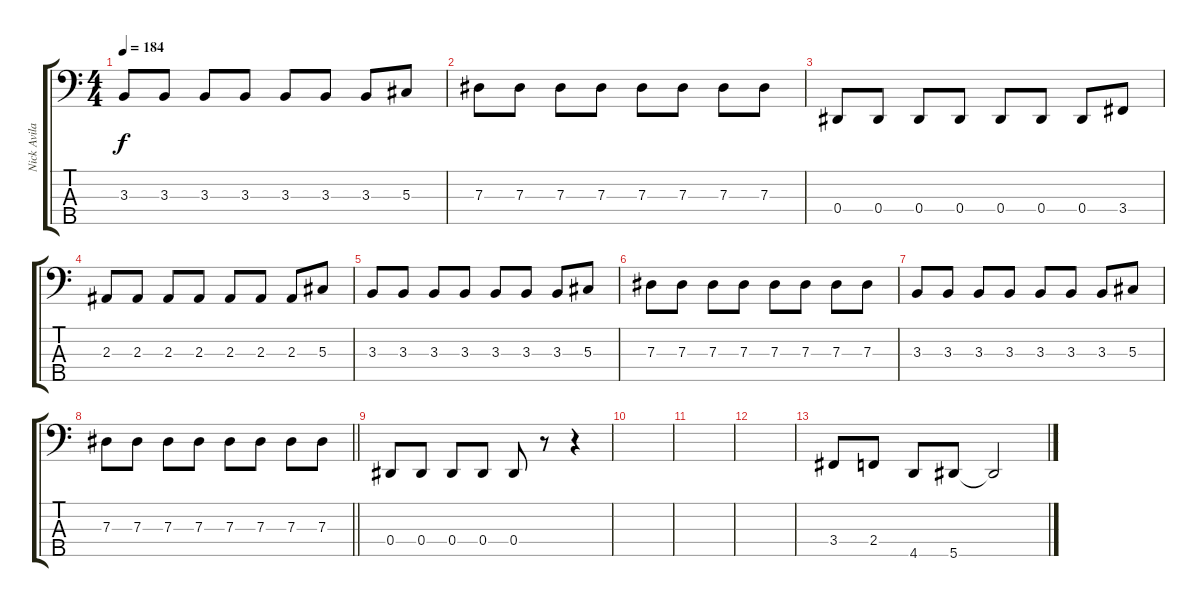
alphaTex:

\track ("Nick Avila" "Nick Avila") {instrument electricbassfinger}
\staff {score tabs}
\tuning (Gb2 Db2 Ab1 Eb1 Bb0) {hide}
\ts (4 4)
\tempo 184
\clef f4
\ks c
3.3.8{dy f} 3.3.8 3.3.8 3.3.8 3.3.8 3.3.8 3.3.8 5.3.8 |
7.3.8 7.3.8 7.3.8 7.3.8 7.3.8 7.3.8 7.3.8 7.3.8 |
0.4.8 0.4.8 0.4.8 0.4.8 0.4.8 0.4.8 0.4.8 3.4.8 |
2.3.8 2.3.8 2.3.8 2.3.8 2.3.8 2.3.8 2.3.8 5.3.8 |
3.3.8 3.3.8 3.3.8 3.3.8 3.3.8 3.3.8 3.3.8 5.3.8 |
7.3.8 7.3.8 7.3.8 7.3.8 7.3.8 7.3.8 7.3.8 7.3.8 |
3.3.8 3.3.8 3.3.8 3.3.8 3.3.8 3.3.8 3.3.8 5.3.8 |
\barLineRight lightlight
7.3.8 7.3.8 7.3.8 7.3.8 7.3.8 7.3.8 7.3.8 7.3.8 |
0.4.8 0.4.8 0.4.8 0.4.8 0.4.8 r.8 r.4 |
|
|
|
3.4.8 2.4.8 4.5.8 5.5.8 5.5{t}.2
